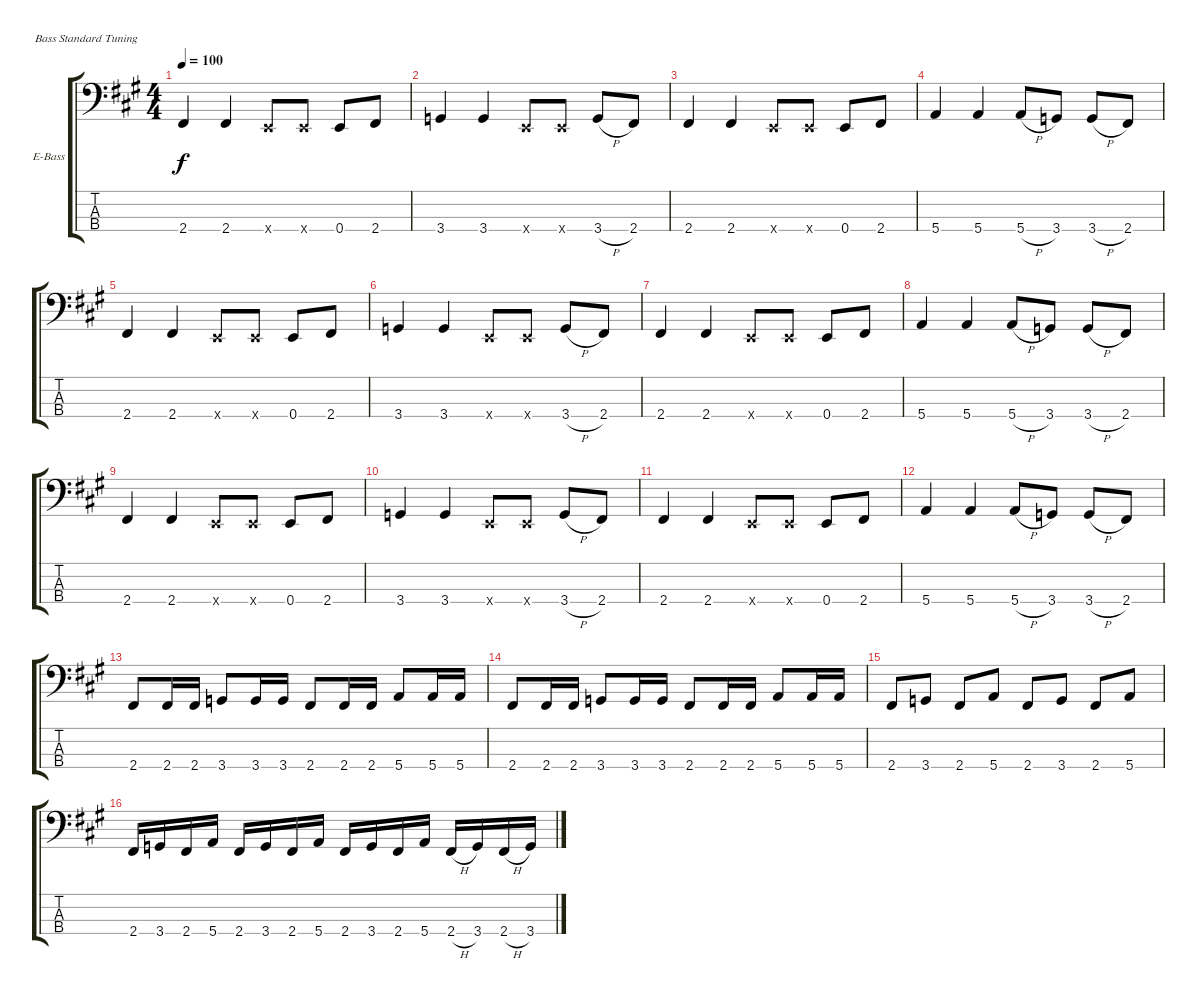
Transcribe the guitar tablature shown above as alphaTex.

\bracketExtendMode groupsimilarinstruments
\firstSystemTrackNameOrientation horizontal
\otherSystemsTrackNameOrientation horizontal
\track ("Bass" "E-Bass") {instrument electricbasspick}
\staff {score tabs}
\tuning (G2 D2 A1 E1)
\ts (4 4)
\tempo 100
\clef f4
\scale
1.07062
\ks a
2.4.4{dy f} 2.4.4 0.4{x}.8 0.4{x}.8 0.4.8 2.4.8 |
\scale
0.929382 3.4.4 3.4.4 0.4{x}.8 0.4{x}.8 3.4{h}.8 2.4.8 |
\scale
1.07062 2.4.4 2.4.4 0.4{x}.8 0.4{x}.8 0.4.8 2.4.8 |
\scale
0.929382 5.4.4 5.4.4 5.4{h}.8 3.4.8 3.4{h}.8 2.4.8 |
\scale
1.07062 2.4.4 2.4.4 0.4{x}.8 0.4{x}.8 0.4.8 2.4.8 |
\scale
0.929382 3.4.4 3.4.4 0.4{x}.8 0.4{x}.8 3.4{h}.8 2.4.8 |
\scale
1.07062 2.4.4 2.4.4 0.4{x}.8 0.4{x}.8 0.4.8 2.4.8 |
\scale
0.929382 5.4.4 5.4.4 5.4{h}.8 3.4.8 3.4{h}.8 2.4.8 |
\scale
1.07062 2.4.4 2.4.4 0.4{x}.8 0.4{x}.8 0.4.8 2.4.8 |
\scale
0.929382 3.4.4 3.4.4 0.4{x}.8 0.4{x}.8 3.4{h}.8 2.4.8 |
\scale
1.07062 2.4.4 2.4.4 0.4{x}.8 0.4{x}.8 0.4.8 2.4.8 |
\scale
0.929382 5.4.4 5.4.4 5.4{h}.8 3.4.8 3.4{h}.8 2.4.8 |
\scale
1.07062 2.4.8 2.4.16 2.4.16 3.4.8 3.4.16 3.4.16 2.4.8 2.4.16 2.4.16 5.4.8 5.4.16 5.4.16 |
\scale
0.929382 2.4.8 2.4.16 2.4.16 3.4.8 3.4.16 3.4.16 2.4.8 2.4.16 2.4.16 5.4.8 5.4.16 5.4.16 |
\scale
1.07062 2.4.8 3.4.8 2.4.8 5.4.8 2.4.8 3.4.8 2.4.8 5.4.8 |
\scale
0.929382 2.4.16 3.4.16 2.4.16 5.4.16 2.4.16 3.4.16 2.4.16 5.4.16 2.4.16 3.4.16 2.4.16 5.4.16 2.4{h}.16 3.4.16 2.4{h}.16 3.4.16
